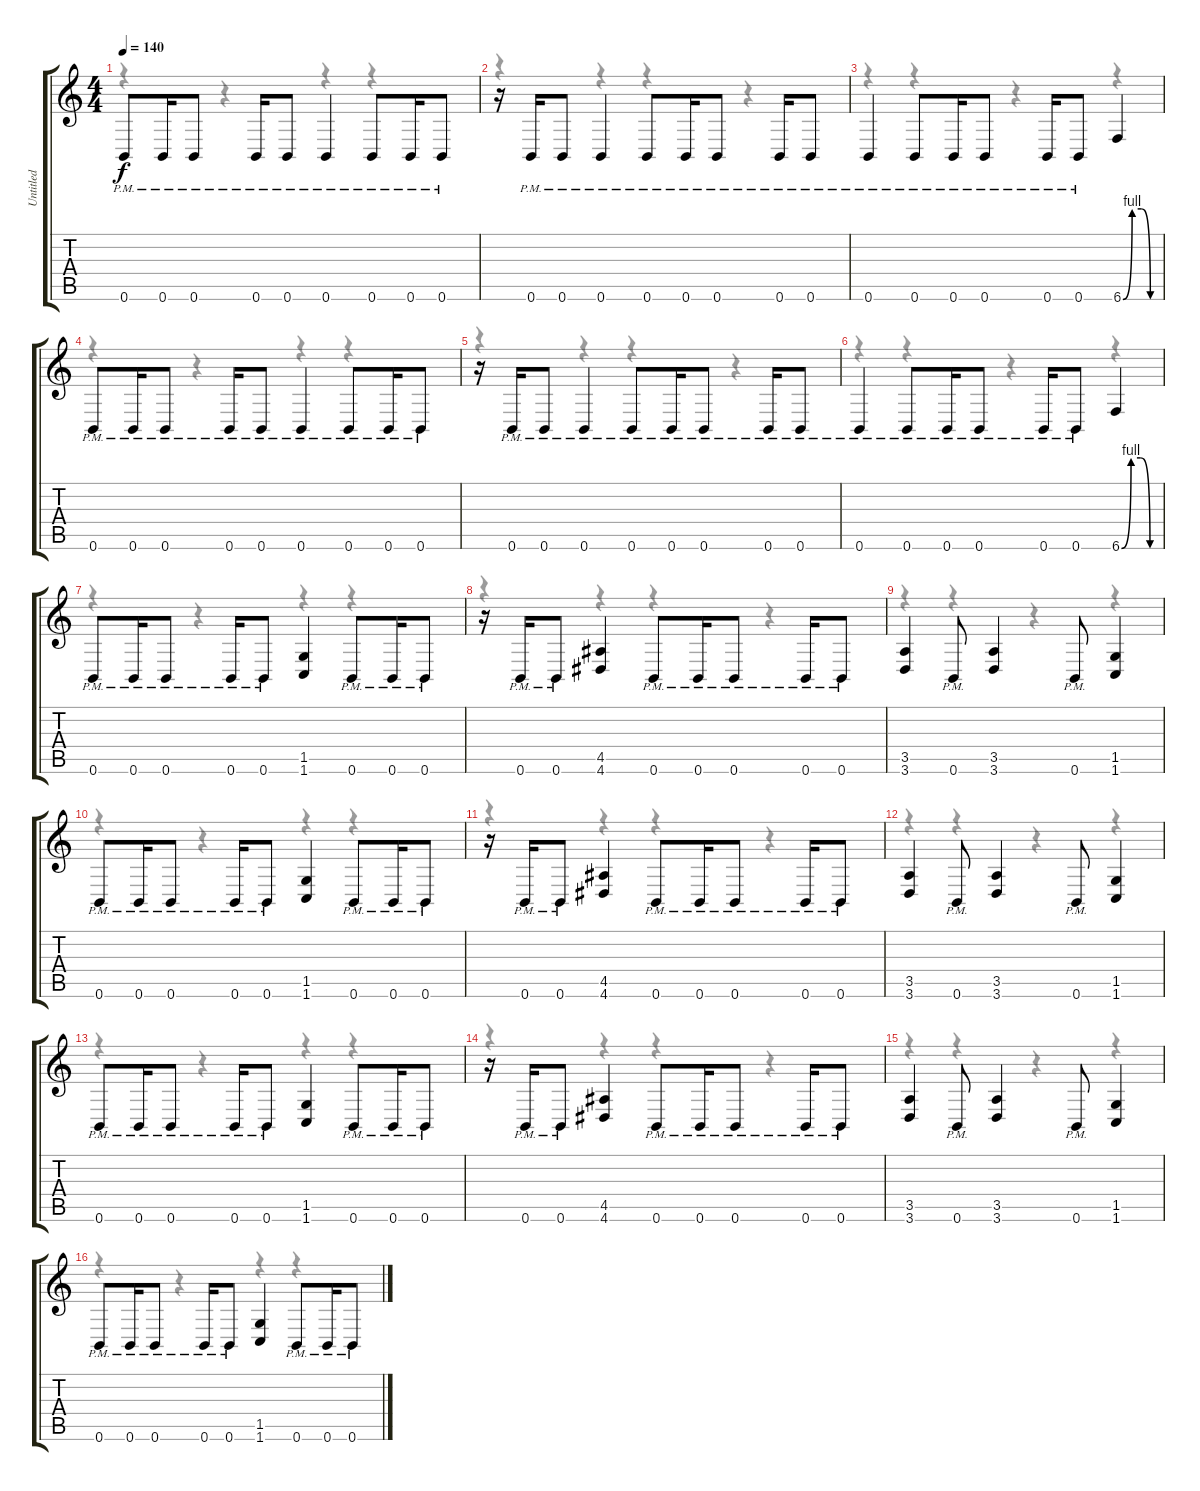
\track ("Untitled" "Untitled") {instrument distortionguitar}
\staff {score tabs}
\tuning (Db4 Ab3 E3 B2 Gb2 B1) {hide}
\voice
\ts (4 4)
\tempo 140
\clef g2
\ks c
0.6{pm}.8{dy f} 0.6{pm}.16 0.6{pm}.8 0.6{pm}.16 0.6{pm}.8 0.6{pm}.4 0.6{pm}.8 0.6{pm}.16 0.6{pm}.8 |
r.16 0.6{pm}.16 0.6{pm}.8 0.6{pm}.4 0.6{pm}.8 0.6{pm}.16 0.6{pm}.8 0.6{pm}.16 0.6{pm}.8 |
0.6{pm}.4 0.6{pm}.8 0.6{pm}.16 0.6{pm}.8 0.6{pm}.16 0.6{pm}.8 6.6{be (custom 0 0 15 4 30 4 45 0 60 0)}.4 |
0.6{pm}.8 0.6{pm}.16 0.6{pm}.8 0.6{pm}.16 0.6{pm}.8 0.6{pm}.4 0.6{pm}.8 0.6{pm}.16 0.6{pm}.8 |
r.16 0.6{pm}.16 0.6{pm}.8 0.6{pm}.4 0.6{pm}.8 0.6{pm}.16 0.6{pm}.8 0.6{pm}.16 0.6{pm}.8 |
0.6{pm}.4 0.6{pm}.8 0.6{pm}.16 0.6{pm}.8 0.6{pm}.16 0.6{pm}.8 6.6{be (custom 0 0 15 4 30 4 45 0 60 0)}.4 |
0.6{pm}.8 0.6{pm}.16 0.6{pm}.8 0.6{pm}.16 0.6{pm}.8 (1.5 1.6).4 0.6{pm}.8 0.6{pm}.16 0.6{pm}.8 |
r.16 0.6{pm}.16 0.6{pm}.8 (4.5 4.6).4 0.6{pm}.8 0.6{pm}.16 0.6{pm}.8 0.6{pm}.16 0.6{pm}.8 |
(3.5 3.6).4 0.6{pm}.8 (3.5 3.6).4 0.6{pm}.8 (1.5 1.6).4 |
0.6{pm}.8 0.6{pm}.16 0.6{pm}.8 0.6{pm}.16 0.6{pm}.8 (1.5 1.6).4 0.6{pm}.8 0.6{pm}.16 0.6{pm}.8 |
r.16 0.6{pm}.16 0.6{pm}.8 (4.5 4.6).4 0.6{pm}.8 0.6{pm}.16 0.6{pm}.8 0.6{pm}.16 0.6{pm}.8 |
(3.5 3.6).4 0.6{pm}.8 (3.5 3.6).4 0.6{pm}.8 (1.5 1.6).4 |
0.6{pm}.8 0.6{pm}.16 0.6{pm}.8 0.6{pm}.16 0.6{pm}.8 (1.5 1.6).4 0.6{pm}.8 0.6{pm}.16 0.6{pm}.8 |
r.16 0.6{pm}.16 0.6{pm}.8 (4.5 4.6).4 0.6{pm}.8 0.6{pm}.16 0.6{pm}.8 0.6{pm}.16 0.6{pm}.8 |
(3.5 3.6).4 0.6{pm}.8 (3.5 3.6).4 0.6{pm}.8 (1.5 1.6).4 |
0.6{pm}.8 0.6{pm}.16 0.6{pm}.8 0.6{pm}.16 0.6{pm}.8 (1.5 1.6).4 0.6{pm}.8 0.6{pm}.16 0.6{pm}.8
\voice
\clef g2
\ottava regular
\simile none
\ks c
r.4{dy f} r.4 r.4 r.4 |
r.4 r.4 r.4 r.4 |
r.4 r.4 r.4 r.4 |
r.4 r.4 r.4 r.4 |
r.4 r.4 r.4 r.4 |
r.4 r.4 r.4 r.4 |
r.4 r.4 r.4 r.4 |
r.4 r.4 r.4 r.4 |
r.4 r.4 r.4 r.4 |
r.4 r.4 r.4 r.4 |
r.4 r.4 r.4 r.4 |
r.4 r.4 r.4 r.4 |
r.4 r.4 r.4 r.4 |
r.4 r.4 r.4 r.4 |
r.4 r.4 r.4 r.4 |
r.4 r.4 r.4 r.4
